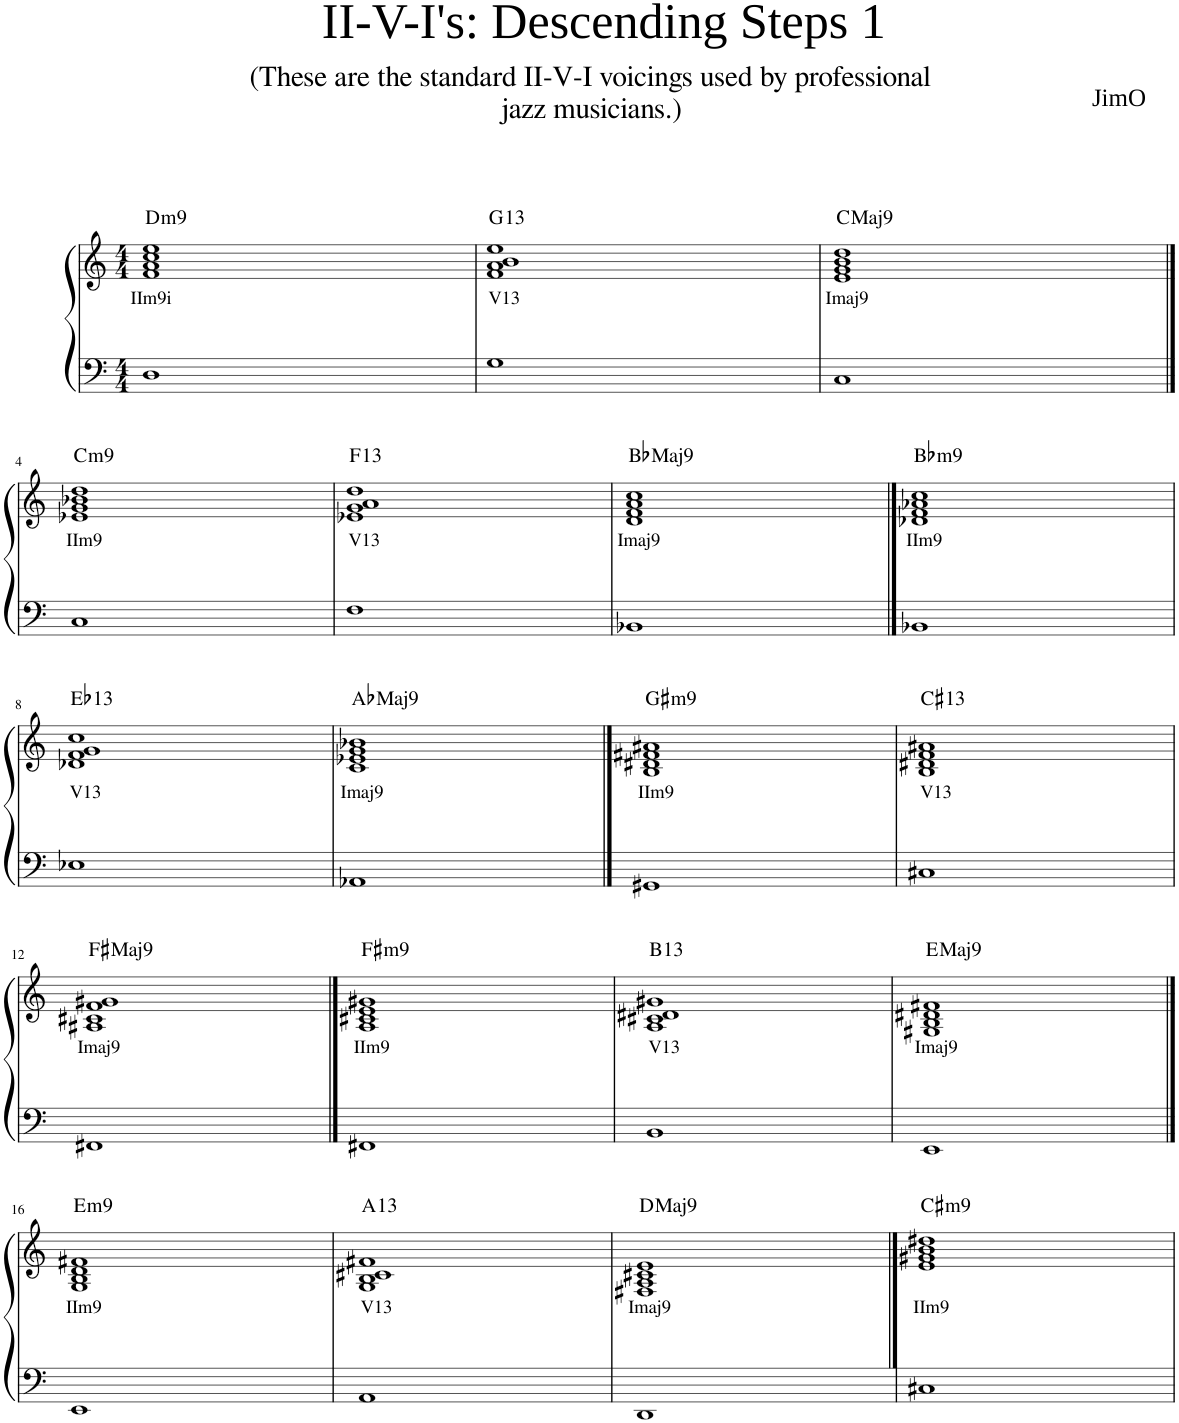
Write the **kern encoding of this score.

**kern	**kern	**text	**harte
*part1	*part1	*part1	*part1
*staff2	*staff1	*staff1	*
*I"Piano	*	*	*
*I'Pno	*	*	*
*clefF4	*clefG2	*	*
*k[]	*k[]	*	*
*M4/4	*M4/4	*	*
=1	=1	=1	=1
!	!	!LO:LY:b	!LO:H:kt=m9
1D	1f 1a 1cc 1ee	IIm9i	D:min9
=2	=2	=2	=2
!	!	!LO:LY:b	!LO:H:kt=13
1G	1f 1a 1b 1ee	V13	G:9(11,13)
=3	=3	=3	=3
!	!	!LO:LY:b	!LO:H:kt=Maj9
1C	1e 1g 1b 1dd	Imaj9	C:maj9
!!LO:LB:g=z
==4	==4	==4	==4
!	!	!LO:LY:b	!LO:H:kt=m9
1C	1e-X 1g 1b-X 1dd	IIm9	C:min9
=5	=5	=5	=5
!	!	!LO:LY:b	!LO:H:kt=13
1F	1e-X 1g 1a 1dd	V13	F:9(11,13)
=6	=6	=6	=6
!	!	!LO:LY:b	!LO:H:kt=Maj9
1BB-X	1d 1f 1a 1cc	Imaj9	Bb:maj9
==7	==7	==7	==7
!	!	!LO:LY:b	!LO:H:kt=m9
1BB-X	1d-X 1f 1a-X 1cc	IIm9	Bb:min9
!!LO:LB:g=z
=8	=8	=8	=8
!	!	!LO:LY:b	!LO:H:kt=13
1E-X	1d-X 1f 1g 1cc	V13	Eb:9(11,13)
=9	=9	=9	=9
!	!	!LO:LY:b	!LO:H:kt=Maj9
1AA-X	1c 1e-X 1g 1b-X	Imaj9	Ab:maj9
==10	==10	==10	==10
!	!	!LO:LY:b	!LO:H:kt=m9
1GG#X	1B 1d#X 1f#X 1a#X	IIm9	G#:min9
=11	=11	=11	=11
!	!	!LO:LY:b	!LO:H:kt=13
1C#X	1B 1d#X 1f 1a#X	V13	C#:9(11,13)
!!LO:LB:g=z
=12	=12	=12	=12
!	!	!LO:LY:b	!LO:H:kt=Maj9
1FF#X	1A#X 1c#X 1f 1g#X	Imaj9	F#:maj9
==13	==13	==13	==13
!	!	!LO:LY:b	!LO:H:kt=m9
1FF#X	1A 1c#X 1e 1g#X	IIm9	F#:min9
=14	=14	=14	=14
!	!	!LO:LY:b	!LO:H:kt=13
1BB	1A 1c#X 1d#X 1g#X	V13	B:9(11,13)
=15	=15	=15	=15
!	!	!LO:LY:b	!LO:H:kt=Maj9
1EE	1G#X 1B 1d#X 1f#X	Imaj9	E:maj9
!!LO:LB:g=z
==16	==16	==16	==16
!	!	!LO:LY:b	!LO:H:kt=m9
1EE	1G 1B 1d 1f#X	IIm9	E:min9
=17	=17	=17	=17
!	!	!LO:LY:b	!LO:H:kt=13
1AA	1G 1B 1c#X 1f#X	V13	A:9(11,13)
=18	=18	=18	=18
!	!	!LO:LY:b	!LO:H:kt=Maj9
1DD	1F#X 1A 1c#X 1e	Imaj9	D:maj9
==19	==19	==19	==19
!	!	!LO:LY:b	!LO:H:kt=m9
1C#X	1e 1g#X 1b 1dd#X	IIm9	C#:min9
=	=	=	=
*-	*-	*-	*-
